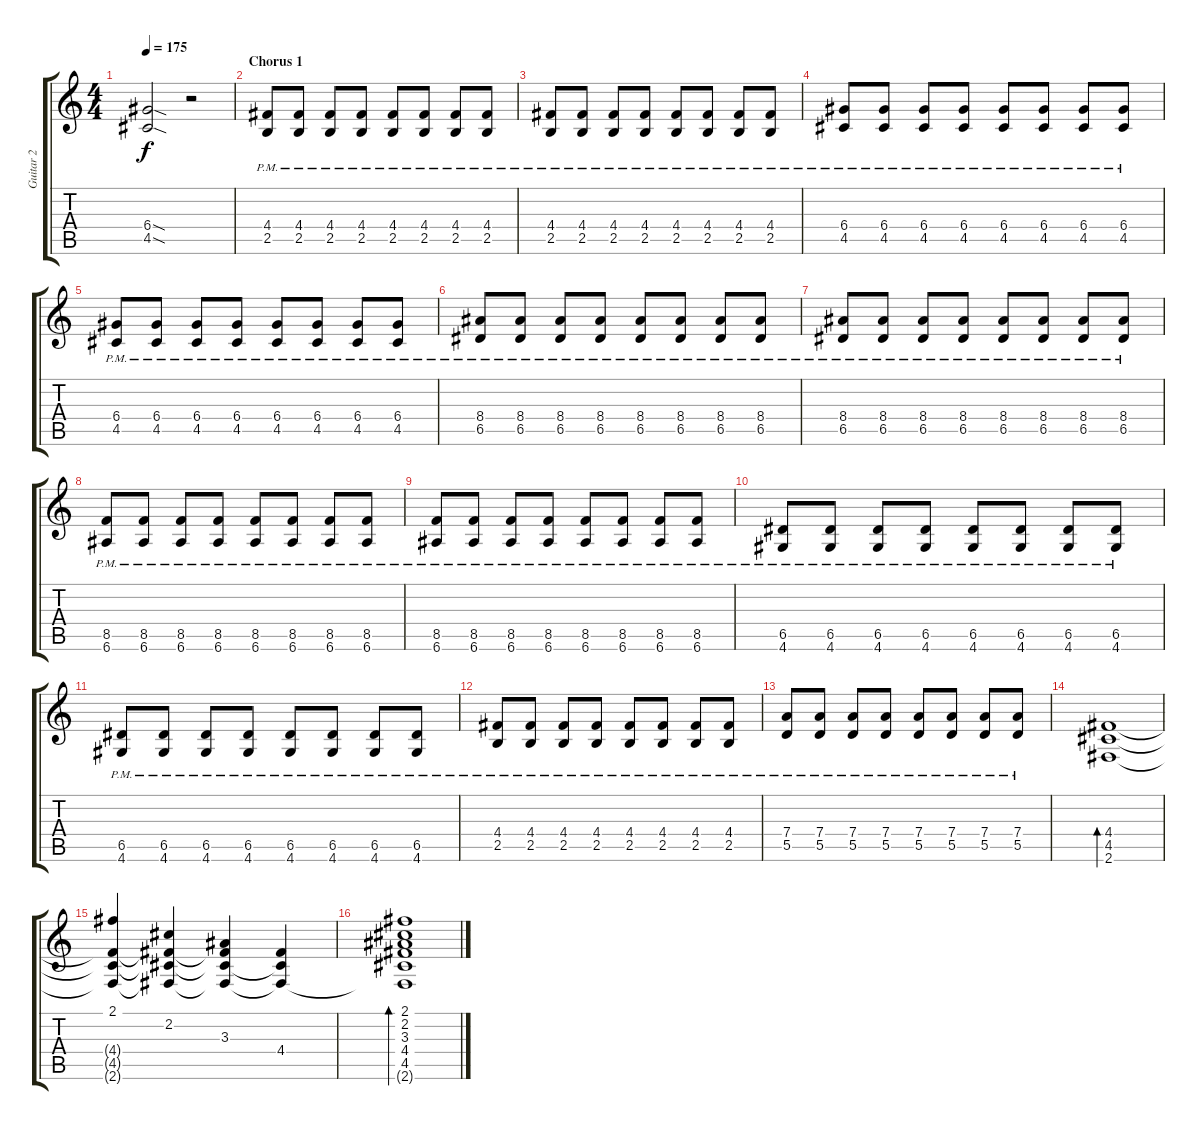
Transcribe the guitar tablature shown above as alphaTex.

\track ("Guitar 2" "Guitar 2") {instrument distortionguitar}
\staff {score tabs}
\tuning (E4 B3 G3 D3 A2 E2) {hide}
\ts (4 4)
\tempo 175
\clef g2
\ks c
(6.4{sod} 4.5{sod}).2{dy f} r.2 |
\section ("" "Chorus 1")
(4.4{pm} 2.5{pm}).8 (4.4{pm} 2.5{pm}).8 (4.4{pm} 2.5{pm}).8 (4.4{pm} 2.5{pm}).8 (4.4{pm} 2.5{pm}).8 (4.4{pm} 2.5{pm}).8 (4.4{pm} 2.5{pm}).8 (4.4{pm} 2.5{pm}).8 |
(4.4{pm} 2.5{pm}).8 (4.4{pm} 2.5{pm}).8 (4.4{pm} 2.5{pm}).8 (4.4{pm} 2.5{pm}).8 (4.4{pm} 2.5{pm}).8 (4.4{pm} 2.5{pm}).8 (4.4{pm} 2.5{pm}).8 (4.4{pm} 2.5{pm}).8 |
(6.4{pm} 4.5{pm}).8 (6.4{pm} 4.5{pm}).8 (6.4{pm} 4.5{pm}).8 (6.4{pm} 4.5{pm}).8 (6.4{pm} 4.5{pm}).8 (6.4{pm} 4.5{pm}).8 (6.4{pm} 4.5{pm}).8 (6.4{pm} 4.5{pm}).8 |
(6.4{pm} 4.5{pm}).8 (6.4{pm} 4.5{pm}).8 (6.4{pm} 4.5{pm}).8 (6.4{pm} 4.5{pm}).8 (6.4{pm} 4.5{pm}).8 (6.4{pm} 4.5{pm}).8 (6.4{pm} 4.5{pm}).8 (6.4{pm} 4.5{pm}).8 |
(8.4{pm} 6.5{pm}).8 (8.4{pm} 6.5{pm}).8 (8.4{pm} 6.5{pm}).8 (8.4{pm} 6.5{pm}).8 (8.4{pm} 6.5{pm}).8 (8.4{pm} 6.5{pm}).8 (8.4{pm} 6.5{pm}).8 (8.4{pm} 6.5{pm}).8 |
(8.4{pm} 6.5{pm}).8 (8.4{pm} 6.5{pm}).8 (8.4{pm} 6.5{pm}).8 (8.4{pm} 6.5{pm}).8 (8.4{pm} 6.5{pm}).8 (8.4{pm} 6.5{pm}).8 (8.4{pm} 6.5{pm}).8 (8.4{pm} 6.5{pm}).8 |
(8.5{pm} 6.6{pm}).8 (8.5{pm} 6.6{pm}).8 (8.5{pm} 6.6{pm}).8 (8.5{pm} 6.6{pm}).8 (8.5{pm} 6.6{pm}).8 (8.5{pm} 6.6{pm}).8 (8.5{pm} 6.6{pm}).8 (8.5{pm} 6.6{pm}).8 |
(8.5{pm} 6.6{pm}).8 (8.5{pm} 6.6{pm}).8 (8.5{pm} 6.6{pm}).8 (8.5{pm} 6.6{pm}).8 (8.5{pm} 6.6{pm}).8 (8.5{pm} 6.6{pm}).8 (8.5{pm} 6.6{pm}).8 (8.5{pm} 6.6{pm}).8 |
(6.5{pm} 4.6{pm}).8 (6.5{pm} 4.6{pm}).8 (6.5{pm} 4.6{pm}).8 (6.5{pm} 4.6{pm}).8 (6.5{pm} 4.6{pm}).8 (6.5{pm} 4.6{pm}).8 (6.5{pm} 4.6{pm}).8 (6.5{pm} 4.6{pm}).8 |
(6.5{pm} 4.6{pm}).8 (6.5{pm} 4.6{pm}).8 (6.5{pm} 4.6{pm}).8 (6.5{pm} 4.6{pm}).8 (6.5{pm} 4.6{pm}).8 (6.5{pm} 4.6{pm}).8 (6.5{pm} 4.6{pm}).8 (6.5{pm} 4.6{pm}).8 |
(4.4{pm} 2.5{pm}).8 (4.4{pm} 2.5{pm}).8 (4.4{pm} 2.5{pm}).8 (4.4{pm} 2.5{pm}).8 (4.4{pm} 2.5{pm}).8 (4.4{pm} 2.5{pm}).8 (4.4{pm} 2.5{pm}).8 (4.4{pm} 2.5{pm}).8 |
(7.4{pm} 5.5{pm}).8 (7.4{pm} 5.5{pm}).8 (7.4{pm} 5.5{pm}).8 (7.4{pm} 5.5{pm}).8 (7.4{pm} 5.5{pm}).8 (7.4{pm} 5.5{pm}).8 (7.4{pm} 5.5{pm}).8 (7.4{pm} 5.5{pm}).8 |
(4.4 4.5 2.6).1{bd 120} |
(2.1 4.4{t} 4.5{t} 2.6{t}).4 (2.2 4.4{t} 4.5{t} 2.6{t}).4 (3.3 4.4{t} 4.5{t} 2.6{t}).4 (4.4 4.5{t} 2.6{t}).4 |
(2.1 2.2 3.3 4.4 4.5 2.6{t}).1{bd 120}
